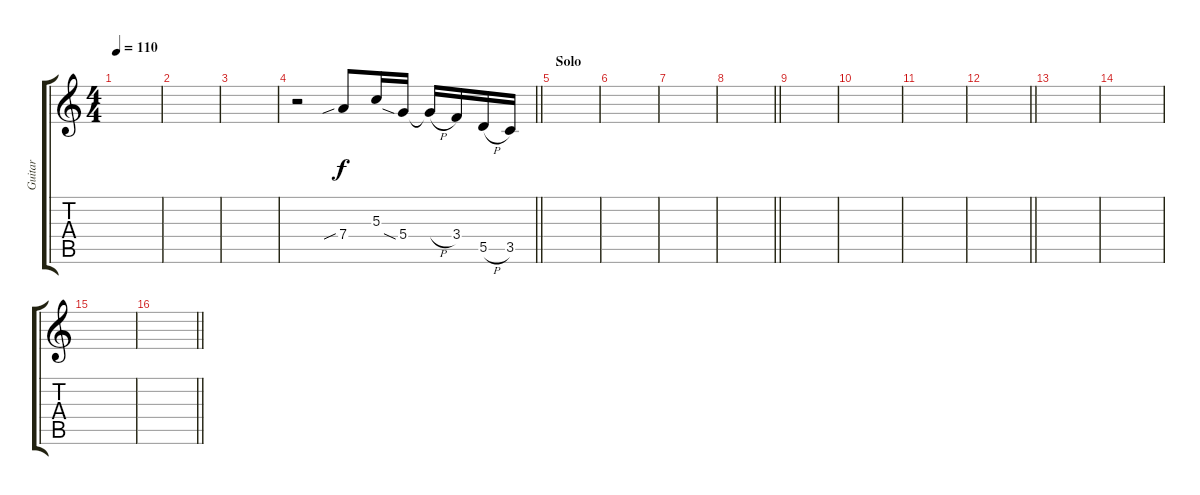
\track ("Guitar " "Guitar ") {instrument overdrivenguitar}
\staff {score tabs}
\tuning (E4 B3 G3 D3 A2 E2) {hide}
\ts (4 4)
\tempo 110
\clef g2
\ks c
|
|
|
\barLineRight lightlight
r.2 7.4{sib}.8 5.3.16 5.4{sia}.16 5.4{h t}.16 3.4.16 5.5{h}.16 3.5.16 |
\section ("" "Solo")
|
|
|
\barLineRight lightlight
|
|
|
|
\barLineRight lightlight
|
|
|
|
\barLineRight lightlight
